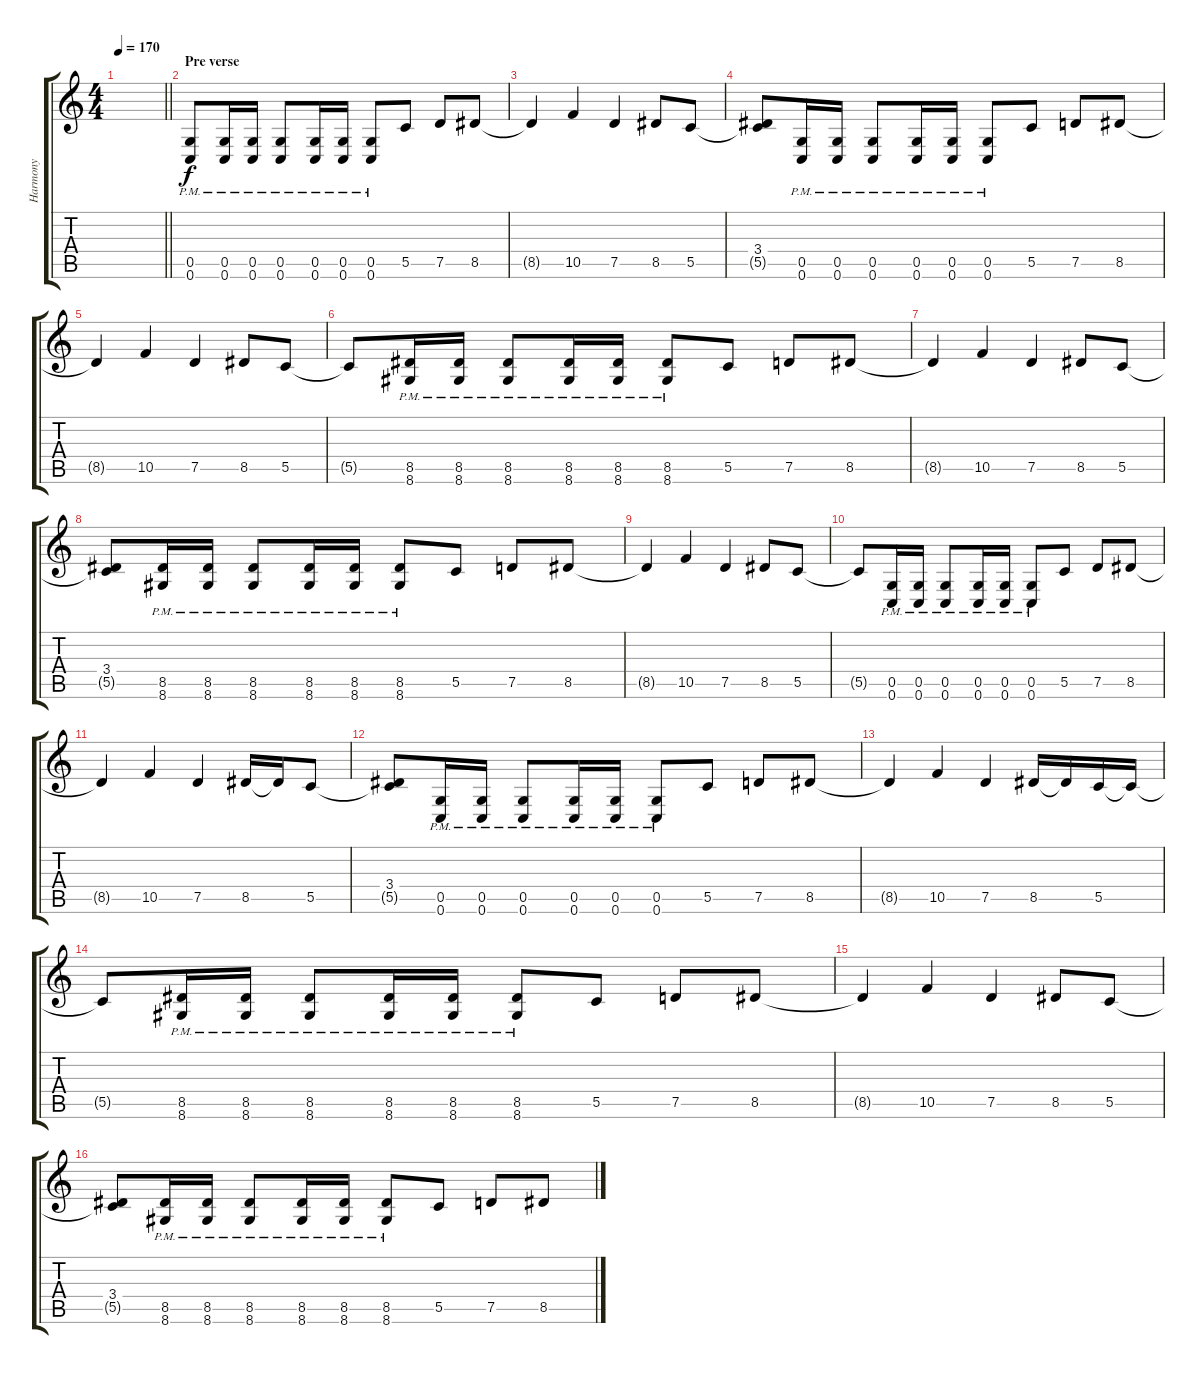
\track ("Harmony" "Harmony") {instrument overdrivenguitar}
\staff {score tabs}
\tuning (D4 A3 F3 C3 G2 C2) {hide}
\ts (4 4)
\tempo 170
\clef g2
\barLineRight lightlight
\ks c
|
\section ("" "Pre verse")
(0.5{pm} 0.6{pm}).8{balance 0} (0.5{pm} 0.6{pm}).16 (0.5{pm} 0.6{pm}).16 (0.5{pm} 0.6{pm}).8 (0.5{pm} 0.6{pm}).16 (0.5{pm} 0.6{pm}).16 (0.5{pm} 0.6{pm}).8 5.5.8 7.5.8 8.5.8 |
8.5{t}.4 10.5.4 7.5.4 8.5.8 5.5.8 |
(3.4 5.5{t}).8 (0.5{pm} 0.6{pm}).16 (0.5{pm} 0.6{pm}).16 (0.5{pm} 0.6{pm}).8 (0.5{pm} 0.6{pm}).16 (0.5{pm} 0.6{pm}).16 (0.5{pm} 0.6{pm}).8 5.5.8 7.5.8 8.5.8 |
8.5{t}.4 10.5.4 7.5.4 8.5.8 5.5.8 |
5.5{t}.8 (8.5{pm} 8.6{pm}).16 (8.5{pm} 8.6{pm}).16 (8.5{pm} 8.6{pm}).8 (8.5{pm} 8.6{pm}).16 (8.5{pm} 8.6{pm}).16 (8.5{pm} 8.6{pm}).8 5.5.8 7.5.8 8.5.8 |
8.5{t}.4 10.5.4 7.5.4 8.5.8 5.5.8 |
(3.4 5.5{t}).8 (8.5{pm} 8.6{pm}).16 (8.5{pm} 8.6{pm}).16 (8.5{pm} 8.6{pm}).8 (8.5{pm} 8.6{pm}).16 (8.5{pm} 8.6{pm}).16 (8.5{pm} 8.6{pm}).8 5.5.8 7.5.8 8.5.8 |
8.5{t}.4 10.5.4 7.5.4 8.5.8 5.5.8 |
5.5{t}.8 (0.5{pm} 0.6{pm}).16 (0.5{pm} 0.6{pm}).16 (0.5{pm} 0.6{pm}).8 (0.5{pm} 0.6{pm}).16 (0.5{pm} 0.6{pm}).16 (0.5{pm} 0.6{pm}).8 5.5.8 7.5.8 8.5.8 |
8.5{t}.4 10.5.4 7.5.4 8.5.16 8.5{t}.16 5.5.8 |
(3.4 5.5{t}).8 (0.5{pm} 0.6{pm}).16 (0.5{pm} 0.6{pm}).16 (0.5{pm} 0.6{pm}).8 (0.5{pm} 0.6{pm}).16 (0.5{pm} 0.6{pm}).16 (0.5{pm} 0.6{pm}).8 5.5.8 7.5.8 8.5.8 |
8.5{t}.4 10.5.4 7.5.4 8.5.16 8.5{t}.16 5.5.16 5.5{t}.16 |
5.5{t}.8 (8.5{pm} 8.6{pm}).16 (8.5{pm} 8.6{pm}).16 (8.5{pm} 8.6{pm}).8 (8.5{pm} 8.6{pm}).16 (8.5{pm} 8.6{pm}).16 (8.5{pm} 8.6{pm}).8 5.5.8 7.5.8 8.5.8 |
8.5{t}.4 10.5.4 7.5.4 8.5.8 5.5.8 |
(3.4 5.5{t}).8 (8.5{pm} 8.6{pm}).16 (8.5{pm} 8.6{pm}).16 (8.5{pm} 8.6{pm}).8 (8.5{pm} 8.6{pm}).16 (8.5{pm} 8.6{pm}).16 (8.5{pm} 8.6{pm}).8 5.5.8 7.5.8 8.5.8
